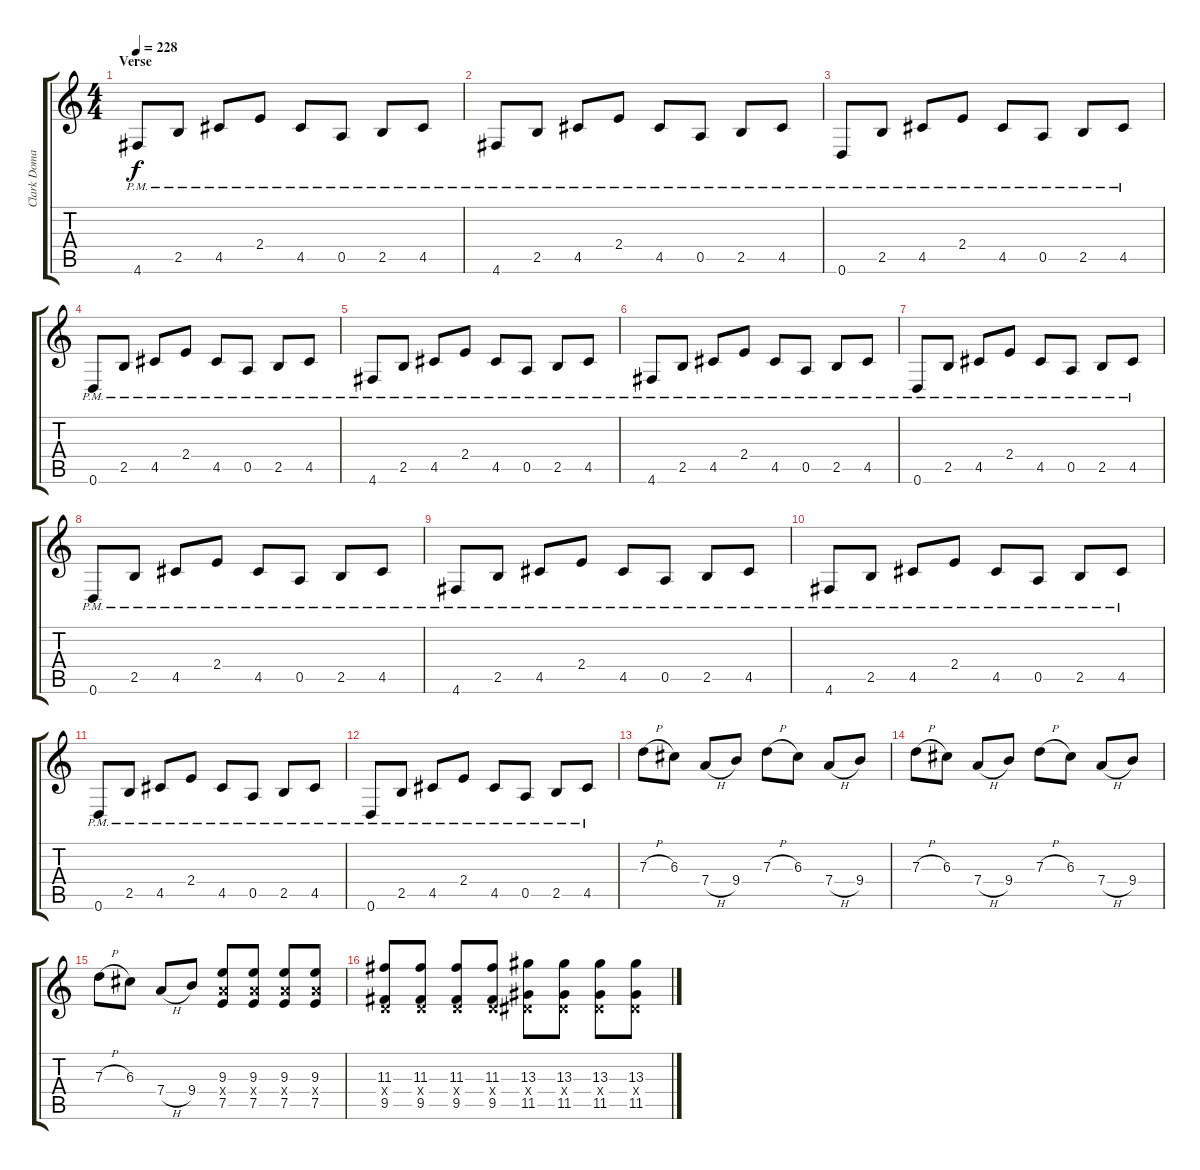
\track ("Clark Domae" "Clark Doma") {instrument overdrivenguitar}
\staff {score tabs}
\tuning (E4 B3 G3 D3 A2 D2) {hide}
\ts (4 4)
\section ("" "Verse")
\tempo 228
\clef g2
\ks c
4.6{pm}.8{dy f instrument overdrivenguitar} 2.5{pm}.8 4.5{pm}.8 2.4{pm}.8 4.5{pm}.8 0.5{pm}.8 2.5{pm}.8 4.5{pm}.8 |
4.6{pm}.8 2.5{pm}.8 4.5{pm}.8 2.4{pm}.8 4.5{pm}.8 0.5{pm}.8 2.5{pm}.8 4.5{pm}.8 |
0.6{pm}.8 2.5{pm}.8 4.5{pm}.8 2.4{pm}.8 4.5{pm}.8 0.5{pm}.8 2.5{pm}.8 4.5{pm}.8 |
0.6{pm}.8 2.5{pm}.8 4.5{pm}.8 2.4{pm}.8 4.5{pm}.8 0.5{pm}.8 2.5{pm}.8 4.5{pm}.8 |
4.6{pm}.8 2.5{pm}.8 4.5{pm}.8 2.4{pm}.8 4.5{pm}.8 0.5{pm}.8 2.5{pm}.8 4.5{pm}.8 |
4.6{pm}.8 2.5{pm}.8 4.5{pm}.8 2.4{pm}.8 4.5{pm}.8 0.5{pm}.8 2.5{pm}.8 4.5{pm}.8 |
0.6{pm}.8 2.5{pm}.8 4.5{pm}.8 2.4{pm}.8 4.5{pm}.8 0.5{pm}.8 2.5{pm}.8 4.5{pm}.8 |
0.6{pm}.8 2.5{pm}.8 4.5{pm}.8 2.4{pm}.8 4.5{pm}.8 0.5{pm}.8 2.5{pm}.8 4.5{pm}.8 |
4.6{pm}.8 2.5{pm}.8 4.5{pm}.8 2.4{pm}.8 4.5{pm}.8 0.5{pm}.8 2.5{pm}.8 4.5{pm}.8 |
4.6{pm}.8 2.5{pm}.8 4.5{pm}.8 2.4{pm}.8 4.5{pm}.8 0.5{pm}.8 2.5{pm}.8 4.5{pm}.8 |
0.6{pm}.8 2.5{pm}.8 4.5{pm}.8 2.4{pm}.8 4.5{pm}.8 0.5{pm}.8 2.5{pm}.8 4.5{pm}.8 |
0.6{pm}.8 2.5{pm}.8 4.5{pm}.8 2.4{pm}.8 4.5{pm}.8 0.5{pm}.8 2.5{pm}.8 4.5{pm}.8 |
7.3{h}.8 6.3.8 7.4{h}.8 9.4.8 7.3{h}.8 6.3.8 7.4{h}.8 9.4.8 |
7.3{h}.8 6.3.8 7.4{h}.8 9.4.8 7.3{h}.8 6.3.8 7.4{h}.8 9.4.8 |
7.3{h}.8 6.3.8 7.4{h}.8 9.4.8 (9.3 7.4{x} 7.5).8 (9.3 7.4{x} 7.5).8 (9.3 7.4{x} 7.5).8 (9.3 7.4{x} 7.5).8 |
(11.3 0.4{x} 9.5).8 (11.3 0.4{x} 9.5).8 (11.3 0.4{x} 9.5).8 (11.3 0.4{x} 9.5).8 (13.3 1.4{x} 11.5).8 (13.3 1.4{x} 11.5).8 (13.3 1.4{x} 11.5).8 (13.3 1.4{x} 11.5).8
